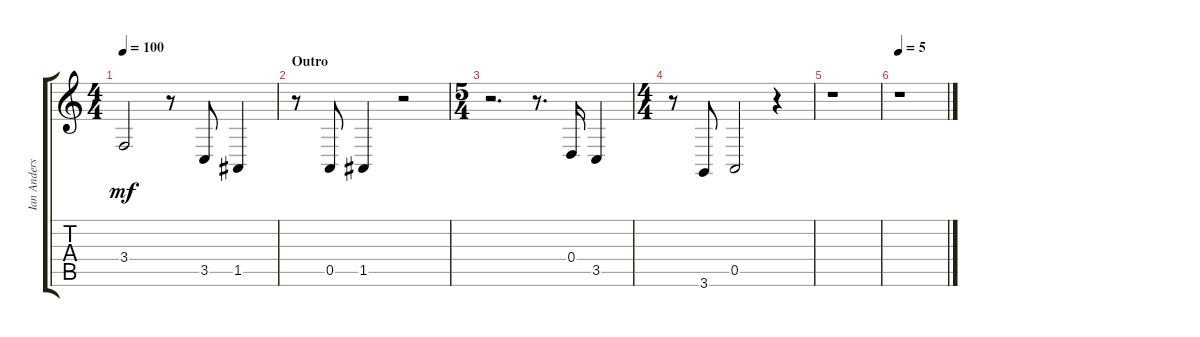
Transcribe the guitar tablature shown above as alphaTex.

\track ("Ian Anderson - vocals" "Ian Anders") {instrument lead6voice}
\staff {score tabs}
\tuning (E4 B3 G3 D3 A2 E2) {hide}
\ts (4 4)
\tempo 100
\clef g2
\ks c
3.4.2{dy mf} r.8 3.5.8 1.5.4 |
\section ("" "Outro")
r.8 0.5.8 1.5.4 r.2 |
\ts (5 4)
r.2{d} r.8{d} 0.4.16 3.5.4 |
\ts (4 4)
r.8 3.6.8 0.5.2 r.4 |
r.1 |
\tempo 5
r.1
